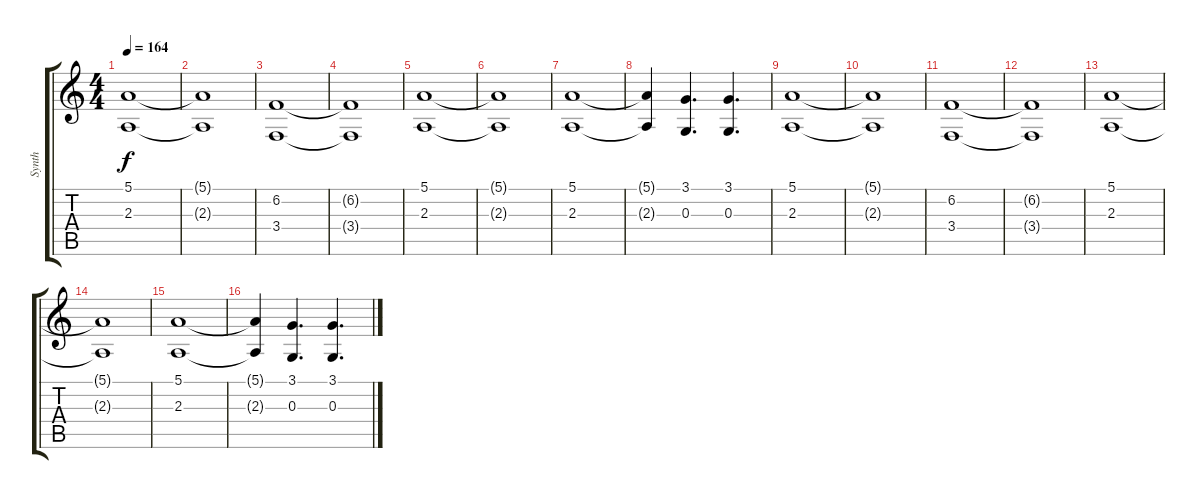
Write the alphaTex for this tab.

\track ("Synth" "Synth") {instrument synthvoice}
\staff {score tabs}
\tuning (E4 B3 G3 D3 A2 E2) {hide}
\ts (4 4)
\section ("" "")
\tempo 164
\clef g2
\ks c
(5.1 2.3).1{dy f} |
(5.1{t} 2.3{t}).1 |
(6.2 3.4).1 |
(6.2{t} 3.4{t}).1 |
(5.1 2.3).1 |
(5.1{t} 2.3{t}).1 |
(5.1 2.3).1 |
(5.1{t} 2.3{t}).4 (3.1 0.3).4{d} (3.1 0.3).4{d} |
(5.1 2.3).1 |
(5.1{t} 2.3{t}).1 |
(6.2 3.4).1 |
(6.2{t} 3.4{t}).1 |
(5.1 2.3).1 |
(5.1{t} 2.3{t}).1 |
(5.1 2.3).1 |
(5.1{t} 2.3{t}).4 (3.1 0.3).4{d} (3.1 0.3).4{d}
